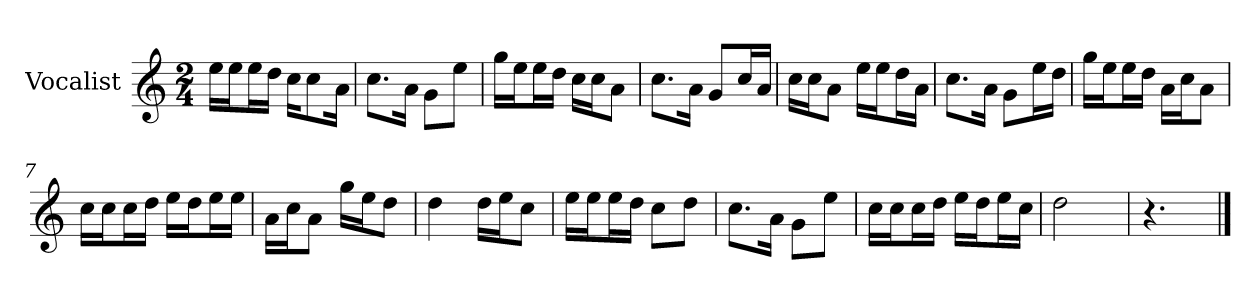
**kern
*part1
*staff1
*I"Vocalist
*k[]
*C:
*M2/4
=
16eeLL
16eeJ
16eeL
16ddJJ
16ccKL
8cc
16aJk
=1
8.ccL
16aJk
8gL
8eeJ
=2
16ggLL
16eeJ
16eeL
16ddJJ
16ccLL
16ccJ
8aJ
=3
8.ccL
16aJk
8gL
16ccL
16aJJ
=4
16ccLL
16ccJ
8aJ
16eeLL
16eeJ
16ddL
16aJJ
=5
8.ccL
16aJk
8gL
16eeL
16ddJJ
=6
16ggLL
16eeJ
16eeL
16ddJJ
16aLL
16ccJ
8aJ
=7
16ccLL
16ccJ
16ccL
16ddJJ
16eeLL
16ddJ
16eeL
16eeJJ
=8
16aLL
16ccJ
8aJ
16ggLL
16eeJ
8ddJ
=9
4dd
16ddLL
16eeJ
8ccJ
=10
16eeLL
16eeJ
16eeL
16ddJJ
8ccL
8ddJ
=11
8.ccL
16aJk
8gL
8eeJ
=12
16ccLL
16ccJ
16ccL
16ddJJ
16eeLL
16ddJ
16eeL
16ccJJ
=13
2dd
=14
4.r
==
*-
